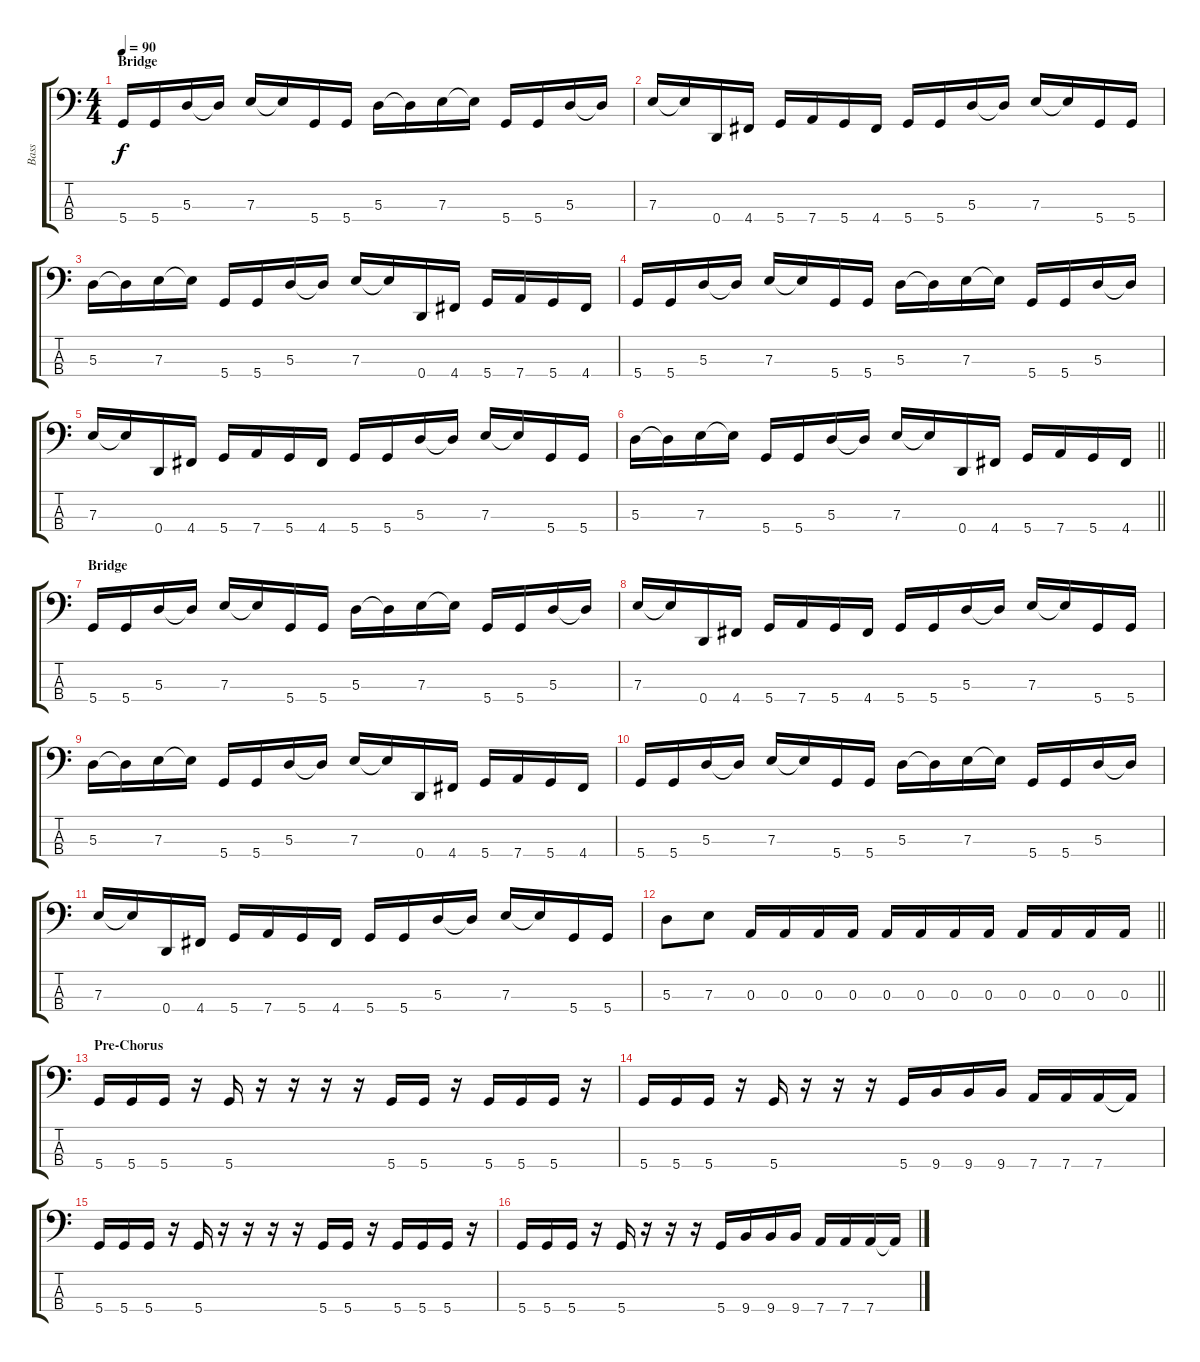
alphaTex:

\track ("Bass" "Bass") {instrument electricbasspick}
\staff {score tabs}
\tuning (G2 D2 A1 D1) {hide}
\ts (4 4)
\section ("" "Bridge")
\tempo 90
\clef f4
\ks c
5.4.16{dy f} 5.4.16 5.3.16 5.3{t}.16 7.3.16 7.3{t}.16 5.4.16 5.4.16 5.3.16 5.3{t}.16 7.3.16 7.3{t}.16 5.4.16 5.4.16 5.3.16 5.3{t}.16 |
7.3.16 7.3{t}.16 0.4.16 4.4.16 5.4.16 7.4.16 5.4.16 4.4.16 5.4.16 5.4.16 5.3.16 5.3{t}.16 7.3.16 7.3{t}.16 5.4.16 5.4.16 |
5.3.16 5.3{t}.16 7.3.16 7.3{t}.16 5.4.16 5.4.16 5.3.16 5.3{t}.16 7.3.16 7.3{t}.16 0.4.16 4.4.16 5.4.16 7.4.16 5.4.16 4.4.16 |
5.4.16 5.4.16 5.3.16 5.3{t}.16 7.3.16 7.3{t}.16 5.4.16 5.4.16 5.3.16 5.3{t}.16 7.3.16 7.3{t}.16 5.4.16 5.4.16 5.3.16 5.3{t}.16 |
7.3.16 7.3{t}.16 0.4.16 4.4.16 5.4.16 7.4.16 5.4.16 4.4.16 5.4.16 5.4.16 5.3.16 5.3{t}.16 7.3.16 7.3{t}.16 5.4.16 5.4.16 |
\barLineRight lightlight
5.3.16 5.3{t}.16 7.3.16 7.3{t}.16 5.4.16 5.4.16 5.3.16 5.3{t}.16 7.3.16 7.3{t}.16 0.4.16 4.4.16 5.4.16 7.4.16 5.4.16 4.4.16 |
\section ("" "Bridge")
5.4.16 5.4.16 5.3.16 5.3{t}.16 7.3.16 7.3{t}.16 5.4.16 5.4.16 5.3.16 5.3{t}.16 7.3.16 7.3{t}.16 5.4.16 5.4.16 5.3.16 5.3{t}.16 |
7.3.16 7.3{t}.16 0.4.16 4.4.16 5.4.16 7.4.16 5.4.16 4.4.16 5.4.16 5.4.16 5.3.16 5.3{t}.16 7.3.16 7.3{t}.16 5.4.16 5.4.16 |
5.3.16 5.3{t}.16 7.3.16 7.3{t}.16 5.4.16 5.4.16 5.3.16 5.3{t}.16 7.3.16 7.3{t}.16 0.4.16 4.4.16 5.4.16 7.4.16 5.4.16 4.4.16 |
5.4.16 5.4.16 5.3.16 5.3{t}.16 7.3.16 7.3{t}.16 5.4.16 5.4.16 5.3.16 5.3{t}.16 7.3.16 7.3{t}.16 5.4.16 5.4.16 5.3.16 5.3{t}.16 |
7.3.16 7.3{t}.16 0.4.16 4.4.16 5.4.16 7.4.16 5.4.16 4.4.16 5.4.16 5.4.16 5.3.16 5.3{t}.16 7.3.16 7.3{t}.16 5.4.16 5.4.16 |
\barLineRight lightlight
5.3.8 7.3.8 0.3.16 0.3.16 0.3.16 0.3.16 0.3.16 0.3.16 0.3.16 0.3.16 0.3.16 0.3.16 0.3.16 0.3.16 |
\section ("" "Pre-Chorus")
5.4.16 5.4.16 5.4.16 r.16 5.4.16 r.16 r.16 r.16 r.16 5.4.16 5.4.16 r.16 5.4.16 5.4.16 5.4.16 r.16 |
5.4.16 5.4.16 5.4.16 r.16 5.4.16 r.16 r.16 r.16 5.4.16 9.4.16 9.4.16 9.4.16 7.4.16 7.4.16 7.4.16 7.4{t}.16 |
5.4.16 5.4.16 5.4.16 r.16 5.4.16 r.16 r.16 r.16 r.16 5.4.16 5.4.16 r.16 5.4.16 5.4.16 5.4.16 r.16 |
5.4.16 5.4.16 5.4.16 r.16 5.4.16 r.16 r.16 r.16 5.4.16 9.4.16 9.4.16 9.4.16 7.4.16 7.4.16 7.4.16 7.4{t}.16
